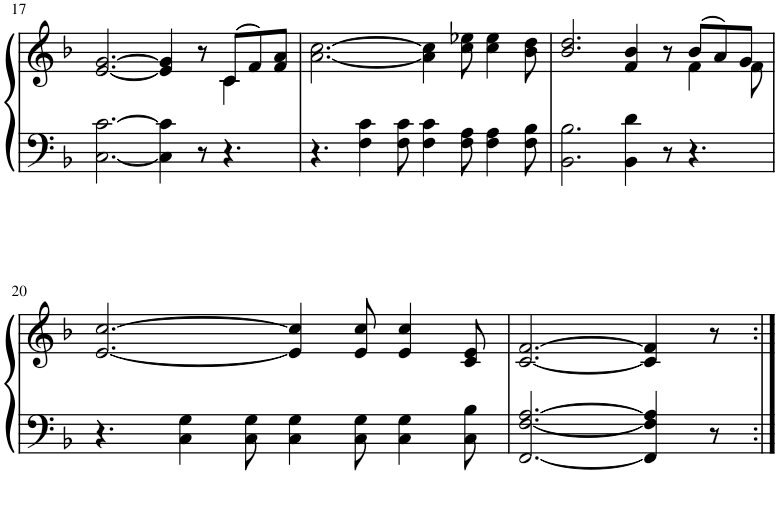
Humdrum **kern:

**kern	**kern
*part1	*part1
*staff2	*staff1
*I"Piano	*
*I'Pno.	*
!!LO:PB:g=z
*clefF4	*clefG2
*k[b-]	*k[b-]
*M12/8	*M12/8
=17	=17
*	*^
[2.C\ [2.c\	[2.e/ [2.g/	8ryy
*	*v	*v
4C\] 4c\]	4e/] 4g/]
8r	8r
*	*^
4.r	(8c/L	4c\
.	8f/)	.
.	8f/ 8a/J	8ryy
*	*v	*v
=18	=18
4.r	[2.a\ [2.cc\
4F\ 4c\	.
8F\ 8c\	.
4F\ 4c\	4a\] 4cc\]
8F\ 8A\	8cc\ 8ee-X\
4F\ 4A\	4cc\ 4ee-\
8F\ 8B-\	8b-\ 8dd\
=19	=19
*	*^
2.BB-\ 2.B-\	2.b-/ 2.dd/	8ryy
*	*v	*v
4BB-\ 4d\	4f/ 4b-/
8r	8r
*	*^
4.r	(8b-/L	4f\
.	8a/)	.
.	8g/J	8f\
*	*v	*v
!!LO:LB:g=z
=20	=20
4.r	[2.e/ [2.cc/
4C\ 4G\	.
8C\ 8G\	.
4C\ 4G\	4e/] 4cc/]
8C\ 8G\	8e/ 8cc/
4C\ 4G\	4e/ 4cc/
8C\ 8B-\	8c/ 8e/
=21	=21
[2.FF/ [2.F/ [2.A/	[2.c/ [2.f/
4FF/] 4F/] 4A/]	4c/] 4f/]
8r	8r
=:|!	=:|!
*-	*-
